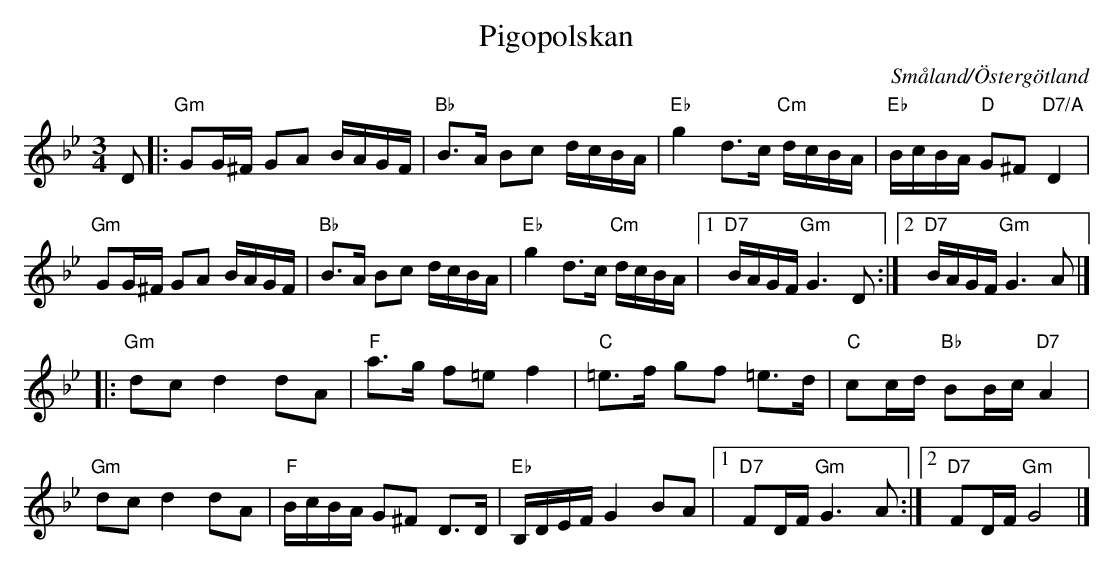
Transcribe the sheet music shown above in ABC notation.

X:1
T:Pigopolskan
O:Småland/Östergötland
M:3/4
L:1/8
K:Gm
D|:"Gm" GG/2^F/2 GA B/2A/2G/2F/2|"Bb" B3/2A/2 Bc d/2c/2B/2A/2|"Eb" g2 d3/2c/2 "Cm"d/2c/2B/2A/2 | "Eb"B/2c/2B/2A/2 "D"G^F "D7/A"D2|
"Gm" GG/2^F/2 GA B/2A/2G/2F/2|"Bb" B3/2A/2 Bc d/2c/2B/2A/2|"Eb" g2 d3/2c/2 "Cm"d/2c/2B/2A/2|[1 "D7" B/2A/2G/2F/2 "Gm" G3 D:|[2 "D7" B/2A/2G/2F/2 "Gm" G3 A|]
|:"Gm" dc d2 dA|"F" a3/2g/2 f=e f2|"C" =e3/2f/2 gf =e3/2d/2|"C" cc/2d/2 "Bb" BB/2c/2 "D7" A2|
"Gm" dc d2 dA|"F" B/2c/2B/2A/2 G^F D3/2D/2|"Eb" B,/2D/2E/2F/2 G2 BA|[1 "D7" FD/2F/2 "Gm" G3 A:|[2 "D7" FD/2F/2 "Gm" G4|]
